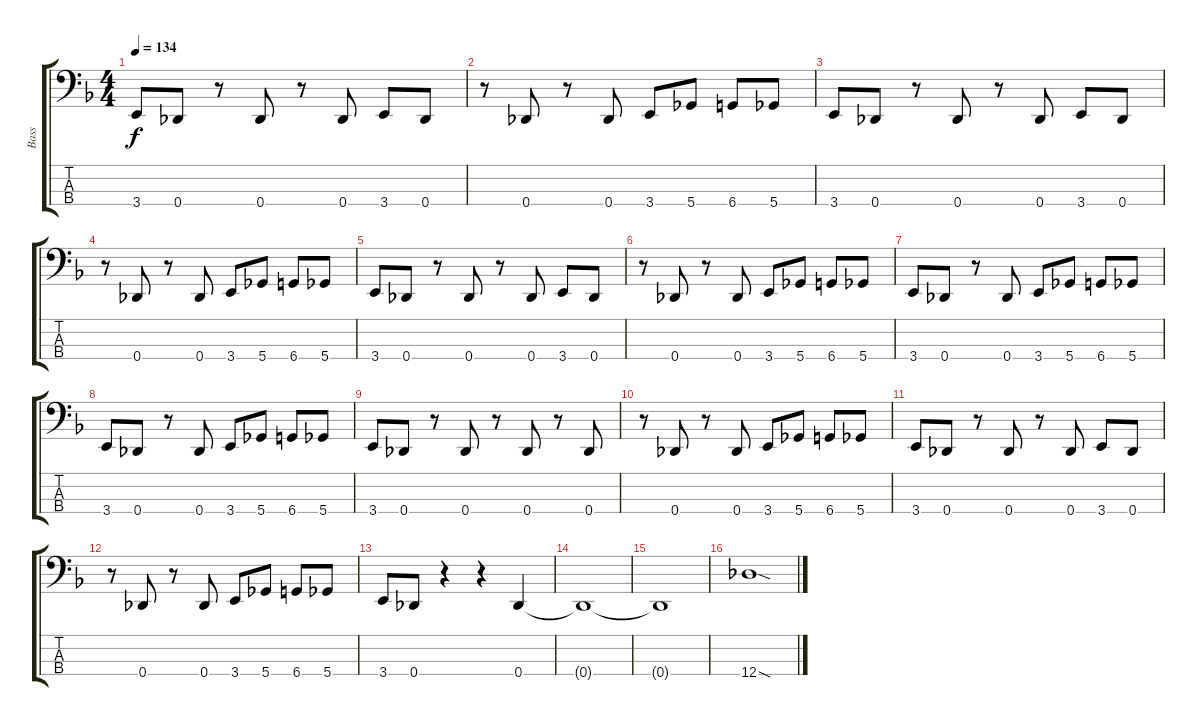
\track ("Bass" "Bass") {instrument slapbass2}
\staff {score tabs}
\tuning (Gb2 Db2 Ab1 Db1) {hide}
\ts (4 4)
\tempo 134
\clef f4
\ks f
3.4.8{dy f} 0.4.8 r.8 0.4.8 r.8 0.4.8 3.4.8 0.4.8 |
r.8 0.4.8 r.8 0.4.8 3.4.8 5.4.8 6.4.8 5.4.8 |
3.4.8 0.4.8 r.8 0.4.8 r.8 0.4.8 3.4.8 0.4.8 |
r.8 0.4.8 r.8 0.4.8 3.4.8 5.4.8 6.4.8 5.4.8 |
3.4.8 0.4.8 r.8 0.4.8 r.8 0.4.8 3.4.8 0.4.8 |
r.8 0.4.8 r.8 0.4.8 3.4.8 5.4.8 6.4.8 5.4.8 |
3.4.8 0.4.8 r.8 0.4.8 3.4.8 5.4.8 6.4.8 5.4.8 |
3.4.8 0.4.8 r.8 0.4.8 3.4.8 5.4.8 6.4.8 5.4.8 |
3.4.8 0.4.8 r.8 0.4.8 r.8 0.4.8 r.8 0.4.8 |
r.8 0.4.8 r.8 0.4.8 3.4.8 5.4.8 6.4.8 5.4.8 |
3.4.8 0.4.8 r.8 0.4.8 r.8 0.4.8 3.4.8 0.4.8 |
r.8 0.4.8 r.8 0.4.8 3.4.8 5.4.8 6.4.8 5.4.8 |
3.4.8 0.4.8 r.4 r.4 0.4.4 |
0.4{t}.1 |
0.4{t}.1 |
12.4{sod}.1
